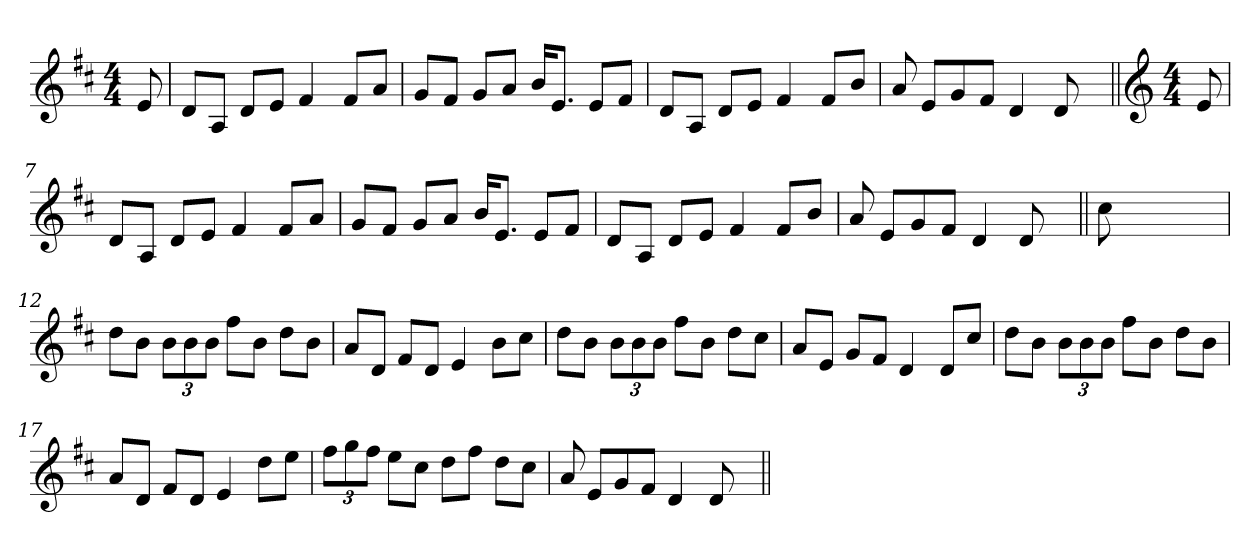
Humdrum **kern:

**kern
*part1
*staff1
*clefG2
*k[f#c#]
*D:
*M4/4
=1
8e/
=2
8d/L
8A/J
8d/L
8e/J
4f#/
8f#/L
8a/J
=3
8g/L
8f#/J
8g/L
8a/J
16b/KL
8.e/J
8e/L
8f#/J
=4
8d/L
8A/J
8d/L
8e/J
4f#/
8f#/L
8b/J
=5
8a/
8e/L
8g/
8f#/J
4d/
8d/
8ryy
=6||
*clefG2
*M4/4
8e/
!!LO:LB:g=z
=7
8d/L
8A/J
8d/L
8e/J
4f#/
8f#/L
8a/J
=8
8g/L
8f#/J
8g/L
8a/J
16b/KL
8.e/J
8e/L
8f#/J
=9
8d/L
8A/J
8d/L
8e/J
4f#/
8f#/L
8b/J
=10
8a/
8e/L
8g/
8f#/J
4d/
8d/
8ryy
=11||
8cc#\
2..ryy
=12
8dd\L
8b\J
12b\L
12b\
12b\J
8ff#\L
8b\J
8dd\L
8b\J
!!LO:LB:g=z
=13
8a/L
8d/J
8f#/L
8d/J
4e/
8b\L
8cc#\J
=14
8dd\L
8b\J
12b\L
12b\
12b\J
8ff#\L
8b\J
8dd\L
8cc#\J
=15
8a/L
8e/J
8g/L
8f#/J
4d/
8d/L
8cc#/J
=16
8dd\L
8b\J
12b\L
12b\
12b\J
8ff#\L
8b\J
8dd\L
8b\J
=17
8a/L
8d/J
8f#/L
8d/J
4e/
8dd\L
8ee\J
!!LO:LB:g=z
=18
12ff#\L
12gg\
12ff#\J
8ee\L
8cc#\J
8dd\L
8ff#\J
8dd\L
8cc#\J
=19
8a/
8e/L
8g/
8f#/J
4d/
8d/
8ryy
=||
*-
